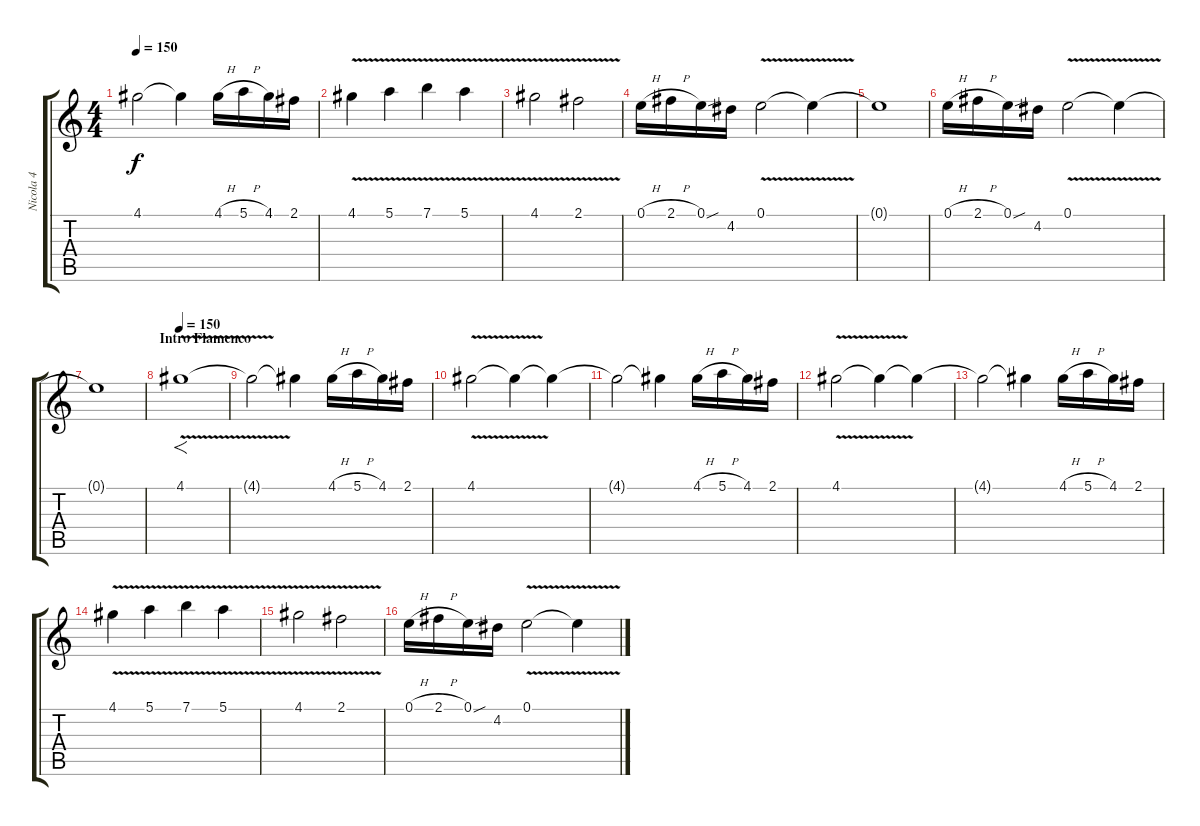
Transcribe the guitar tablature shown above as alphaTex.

\track ("Nicola 4" "Nicola 4") {instrument distortionguitar}
\staff {score tabs}
\tuning (E4 B3 G3 D3 A2 E2) {hide}
\ts (4 4)
\tempo 150
\clef g2
\ks c
4.1{t}.2{dy f} 4.1{t}.4 4.1{h}.16 5.1{h}.16 4.1.16 2.1.16 |
4.1{v}.4 5.1{v}.4 7.1{v}.4 5.1{v}.4 |
4.1{v}.2 2.1{v}.2 |
0.1{h}.16 2.1{h}.16 0.1{sou}.16 4.2.16 0.1{v}.2 0.1{t}.4 |
0.1{t}.1 |
0.1{h}.16 2.1{h}.16 0.1{sou}.16 4.2.16 0.1{v}.2 0.1{t}.4 |
0.1{t}.1 |
\section ("" "Intro Flamenco")
\tempo 150
4.1{v}.1{f instrument acousticguitarsteel} |
4.1{t}.2 4.1{t}.4 4.1{h}.16 5.1{h}.16 4.1.16 2.1.16 |
4.1{v}.2 4.1{t}.4 4.1{t}.4 |
4.1{t}.2 4.1{t}.4 4.1{h}.16 5.1{h}.16 4.1.16 2.1.16 |
4.1{v}.2 4.1{t}.4 4.1{t}.4 |
4.1{t}.2 4.1{t}.4 4.1{h}.16 5.1{h}.16 4.1.16 2.1.16 |
4.1{v}.4 5.1{v}.4 7.1{v}.4 5.1{v}.4 |
4.1{v}.2 2.1{v}.2 |
0.1{h}.16 2.1{h}.16 0.1{sou}.16 4.2.16 0.1{v}.2 0.1{t}.4
